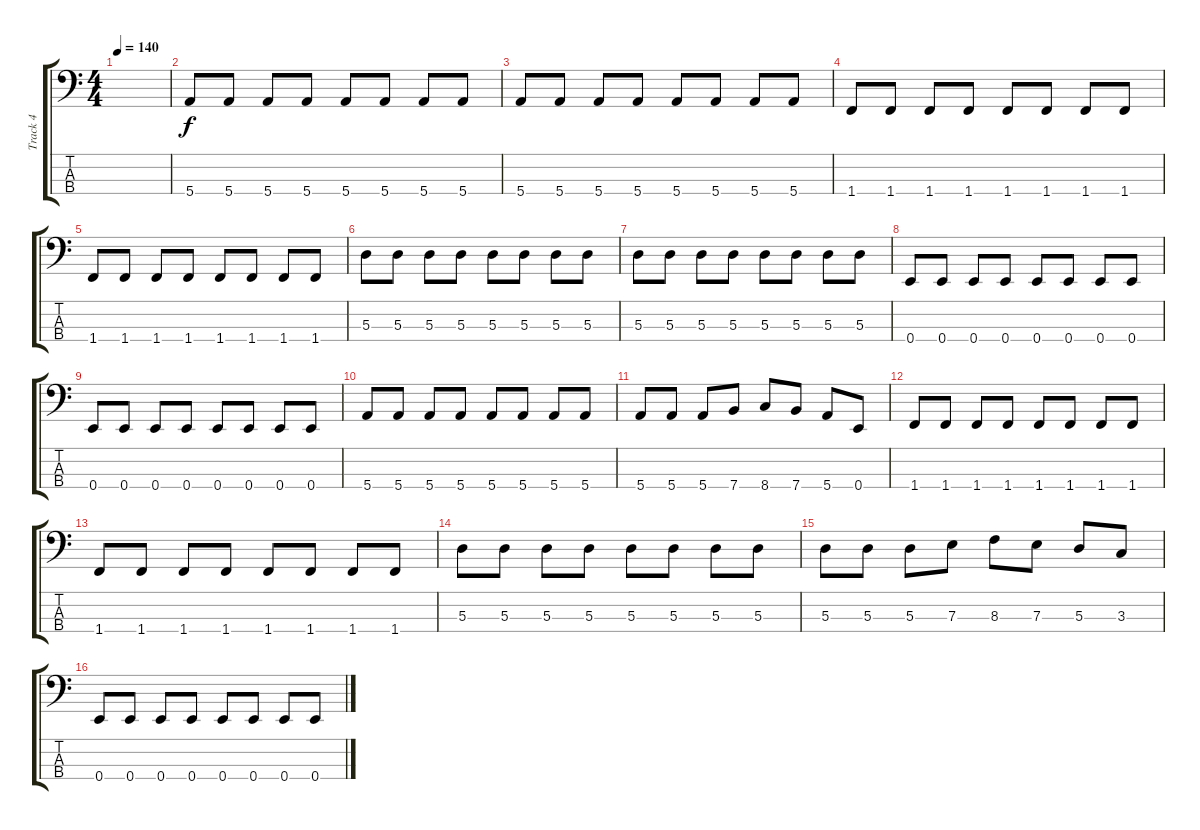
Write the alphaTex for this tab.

\track ("Track 4" "Track 4") {instrument electricbassfinger}
\staff {score tabs}
\tuning (G2 D2 A1 E1) {hide}
\ts (4 4)
\tempo 140
\clef f4
\ks c
|
5.4.8 5.4.8 5.4.8 5.4.8 5.4.8 5.4.8 5.4.8 5.4.8 |
5.4.8 5.4.8 5.4.8 5.4.8 5.4.8 5.4.8 5.4.8 5.4.8 |
1.4.8 1.4.8 1.4.8 1.4.8 1.4.8 1.4.8 1.4.8 1.4.8 |
1.4.8 1.4.8 1.4.8 1.4.8 1.4.8 1.4.8 1.4.8 1.4.8 |
5.3.8 5.3.8 5.3.8 5.3.8 5.3.8 5.3.8 5.3.8 5.3.8 |
5.3.8 5.3.8 5.3.8 5.3.8 5.3.8 5.3.8 5.3.8 5.3.8 |
0.4.8 0.4.8 0.4.8 0.4.8 0.4.8 0.4.8 0.4.8 0.4.8 |
0.4.8 0.4.8 0.4.8 0.4.8 0.4.8 0.4.8 0.4.8 0.4.8 |
5.4.8 5.4.8 5.4.8 5.4.8 5.4.8 5.4.8 5.4.8 5.4.8 |
5.4.8 5.4.8 5.4.8 7.4.8 8.4.8 7.4.8 5.4.8 0.4.8 |
1.4.8 1.4.8 1.4.8 1.4.8 1.4.8 1.4.8 1.4.8 1.4.8 |
1.4.8 1.4.8 1.4.8 1.4.8 1.4.8 1.4.8 1.4.8 1.4.8 |
5.3.8 5.3.8 5.3.8 5.3.8 5.3.8 5.3.8 5.3.8 5.3.8 |
5.3.8 5.3.8 5.3.8 7.3.8 8.3.8 7.3.8 5.3.8 3.3.8 |
0.4.8 0.4.8 0.4.8 0.4.8 0.4.8 0.4.8 0.4.8 0.4.8
